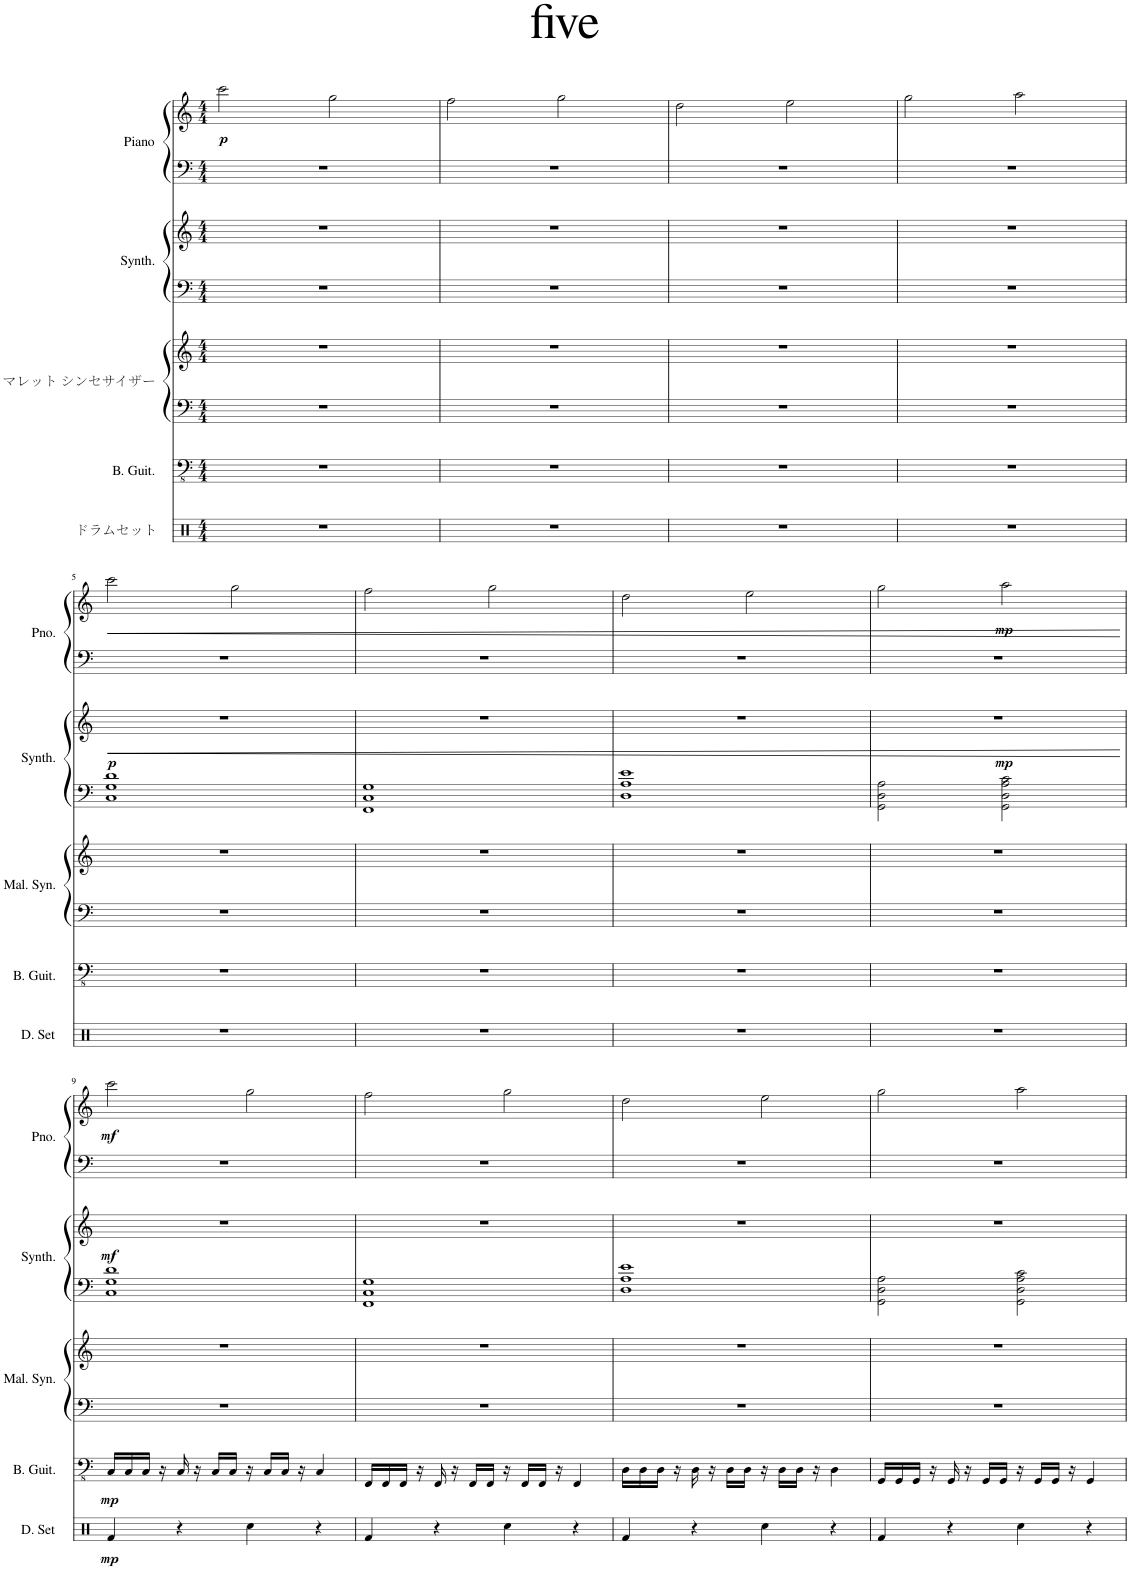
**kern	**dynam	**kern	**dynam	**kern	**kern	**kern	**kern	**dynam	**kern	**kern	**dynam
*part5	*part5	*part4	*part4	*part3	*part3	*part2	*part2	*part2	*part1	*part1	*part1
*staff8	*staff8	*staff7	*staff7	*staff6	*staff5	*staff4	*staff3	*staff3/4	*staff2	*staff1	*staff1/2
*I"ドラムセット	*	*I"B. Guit.	*	*I"マレット シンセサイザー	*	*I"Synth.	*	*	*I"Piano	*	*
*	*	*I'B. Guit.	*	*	*	*I'Synth.	*	*	*I'Pno.	*	*
*clefX	*	*clefFv4	*	*clefF4	*clefG2	*clefF4	*clefG2	*	*clefF4	*clefG2	*
*k[]	*	*k[]	*	*k[]	*k[]	*k[]	*k[]	*	*k[]	*k[]	*
*M4/4	*	*M4/4	*	*M4/4	*M4/4	*M4/4	*M4/4	*	*M4/4	*M4/4	*
=1	=1	=1	=1	=1	=1	=1	=1	=1	=1	=1	=1
!	!	!	!	!	!	!	!	!	!	!	!LO:DY:b
1r	.	1r	.	1r	1r	1r	1r	.	1r	2ccc\	p
.	.	.	.	.	.	.	.	.	.	2gg\	.
=2	=2	=2	=2	=2	=2	=2	=2	=2	=2	=2	=2
1r	.	1r	.	1r	1r	1r	1r	.	1r	2ff\	.
.	.	.	.	.	.	.	.	.	.	2gg\	.
=3	=3	=3	=3	=3	=3	=3	=3	=3	=3	=3	=3
1r	.	1r	.	1r	1r	1r	1r	.	1r	2dd\	.
.	.	.	.	.	.	.	.	.	.	2ee\	.
=4	=4	=4	=4	=4	=4	=4	=4	=4	=4	=4	=4
1r	.	1r	.	1r	1r	1r	1r	.	1r	2gg\	.
.	.	.	.	.	.	.	.	.	.	2aa\	.
!!LO:LB:g=z
=5	=5	=5	=5	=5	=5	=5	=5	=5	=5	=5	=5
!	!	!	!	!	!	!	!	!LO:HP:b	!	!	!LO:HP:b
!	!	!	!	!	!	!	!	!LO:DY:n=1:a=2	!	!	!
1r	.	1r	.	1r	1r	1C 1G 1d	1r	< p	1r	2ccc\	<
.	.	.	.	.	.	.	.	.	.	2gg\	.
=6	=6	=6	=6	=6	=6	=6	=6	=6	=6	=6	=6
1r	.	1r	.	1r	1r	1FF 1C 1G	1r	.	1r	2ff\	.
.	.	.	.	.	.	.	.	.	.	2gg\	.
=7	=7	=7	=7	=7	=7	=7	=7	=7	=7	=7	=7
1r	.	1r	.	1r	1r	1D 1A 1e	1r	.	1r	2dd\	.
.	.	.	.	.	.	.	.	.	.	2ee\	.
=8	=8	=8	=8	=8	=8	=8	=8	=8	=8	=8	=8
1r	.	1r	.	1r	1r	2GG\ 2D\ 2A\	1r	.	1r	2gg\	.
!	!	!	!	!	!	!	!	!LO:DY:a=2	!	!	!LO:DY:b
.	.	.	.	.	.	2GG\ 2D\ 2A\ 2c\	.	mp	.	2aa\	mp
.	.	.	.	.	.	.	.	[	.	.	[
!!LO:LB:g=z
=9	=9	=9	=9	=9	=9	=9	=9	=9	=9	=9	=9
!	!LO:DY:b	!	!LO:DY:b	!	!	!	!	!LO:DY:b	!	!	!LO:DY:b
4Rf/	mp	16CC/LL	mp	1r	1r	1C 1G 1d	1r	mf	1r	2ccc\	mf
.	.	16CC/	.	.	.	.	.	.	.	.	.
.	.	16CC/JJ	.	.	.	.	.	.	.	.	.
.	.	16r	.	.	.	.	.	.	.	.	.
4r	.	16CC/	.	.	.	.	.	.	.	.	.
.	.	16r	.	.	.	.	.	.	.	.	.
.	.	16CC/LL	.	.	.	.	.	.	.	.	.
.	.	16CC/JJ	.	.	.	.	.	.	.	.	.
4Rcc\	.	16r	.	.	.	.	.	.	.	2gg\	.
.	.	16CC/LL	.	.	.	.	.	.	.	.	.
.	.	16CC/JJ	.	.	.	.	.	.	.	.	.
.	.	16r	.	.	.	.	.	.	.	.	.
4r	.	4CC/	.	.	.	.	.	.	.	.	.
=10	=10	=10	=10	=10	=10	=10	=10	=10	=10	=10	=10
4Rf/	.	16FFF/LL	.	1r	1r	1FF 1C 1G	1r	.	1r	2ff\	.
.	.	16FFF/	.	.	.	.	.	.	.	.	.
.	.	16FFF/JJ	.	.	.	.	.	.	.	.	.
.	.	16r	.	.	.	.	.	.	.	.	.
4r	.	16FFF/	.	.	.	.	.	.	.	.	.
.	.	16r	.	.	.	.	.	.	.	.	.
.	.	16FFF/LL	.	.	.	.	.	.	.	.	.
.	.	16FFF/JJ	.	.	.	.	.	.	.	.	.
4Rcc\	.	16r	.	.	.	.	.	.	.	2gg\	.
.	.	16FFF/LL	.	.	.	.	.	.	.	.	.
.	.	16FFF/JJ	.	.	.	.	.	.	.	.	.
.	.	16r	.	.	.	.	.	.	.	.	.
4r	.	4FFF/	.	.	.	.	.	.	.	.	.
=11	=11	=11	=11	=11	=11	=11	=11	=11	=11	=11	=11
4Rf/	.	16DD\LL	.	1r	1r	1D 1A 1e	1r	.	1r	2dd\	.
.	.	16DD\	.	.	.	.	.	.	.	.	.
.	.	16DD\JJ	.	.	.	.	.	.	.	.	.
.	.	16r	.	.	.	.	.	.	.	.	.
4r	.	16DD\	.	.	.	.	.	.	.	.	.
.	.	16r	.	.	.	.	.	.	.	.	.
.	.	16DD\LL	.	.	.	.	.	.	.	.	.
.	.	16DD\JJ	.	.	.	.	.	.	.	.	.
4Rcc\	.	16r	.	.	.	.	.	.	.	2ee\	.
.	.	16DD\LL	.	.	.	.	.	.	.	.	.
.	.	16DD\JJ	.	.	.	.	.	.	.	.	.
.	.	16r	.	.	.	.	.	.	.	.	.
4r	.	4DD\	.	.	.	.	.	.	.	.	.
=12	=12	=12	=12	=12	=12	=12	=12	=12	=12	=12	=12
4Rf/	.	16GGG/LL	.	1r	1r	2GG\ 2D\ 2A\	1r	.	1r	2gg\	.
.	.	16GGG/	.	.	.	.	.	.	.	.	.
.	.	16GGG/JJ	.	.	.	.	.	.	.	.	.
.	.	16r	.	.	.	.	.	.	.	.	.
4r	.	16GGG/	.	.	.	.	.	.	.	.	.
.	.	16r	.	.	.	.	.	.	.	.	.
.	.	16GGG/LL	.	.	.	.	.	.	.	.	.
.	.	16GGG/JJ	.	.	.	.	.	.	.	.	.
4Rcc\	.	16r	.	.	.	2GG\ 2D\ 2A\ 2c\	.	.	.	2aa\	.
.	.	16GGG/LL	.	.	.	.	.	.	.	.	.
.	.	16GGG/JJ	.	.	.	.	.	.	.	.	.
.	.	16r	.	.	.	.	.	.	.	.	.
4r	.	4GGG/	.	.	.	.	.	.	.	.	.
=	=	=	=	=	=	=	=	=	=	=	=
*-	*-	*-	*-	*-	*-	*-	*-	*-	*-	*-	*-
